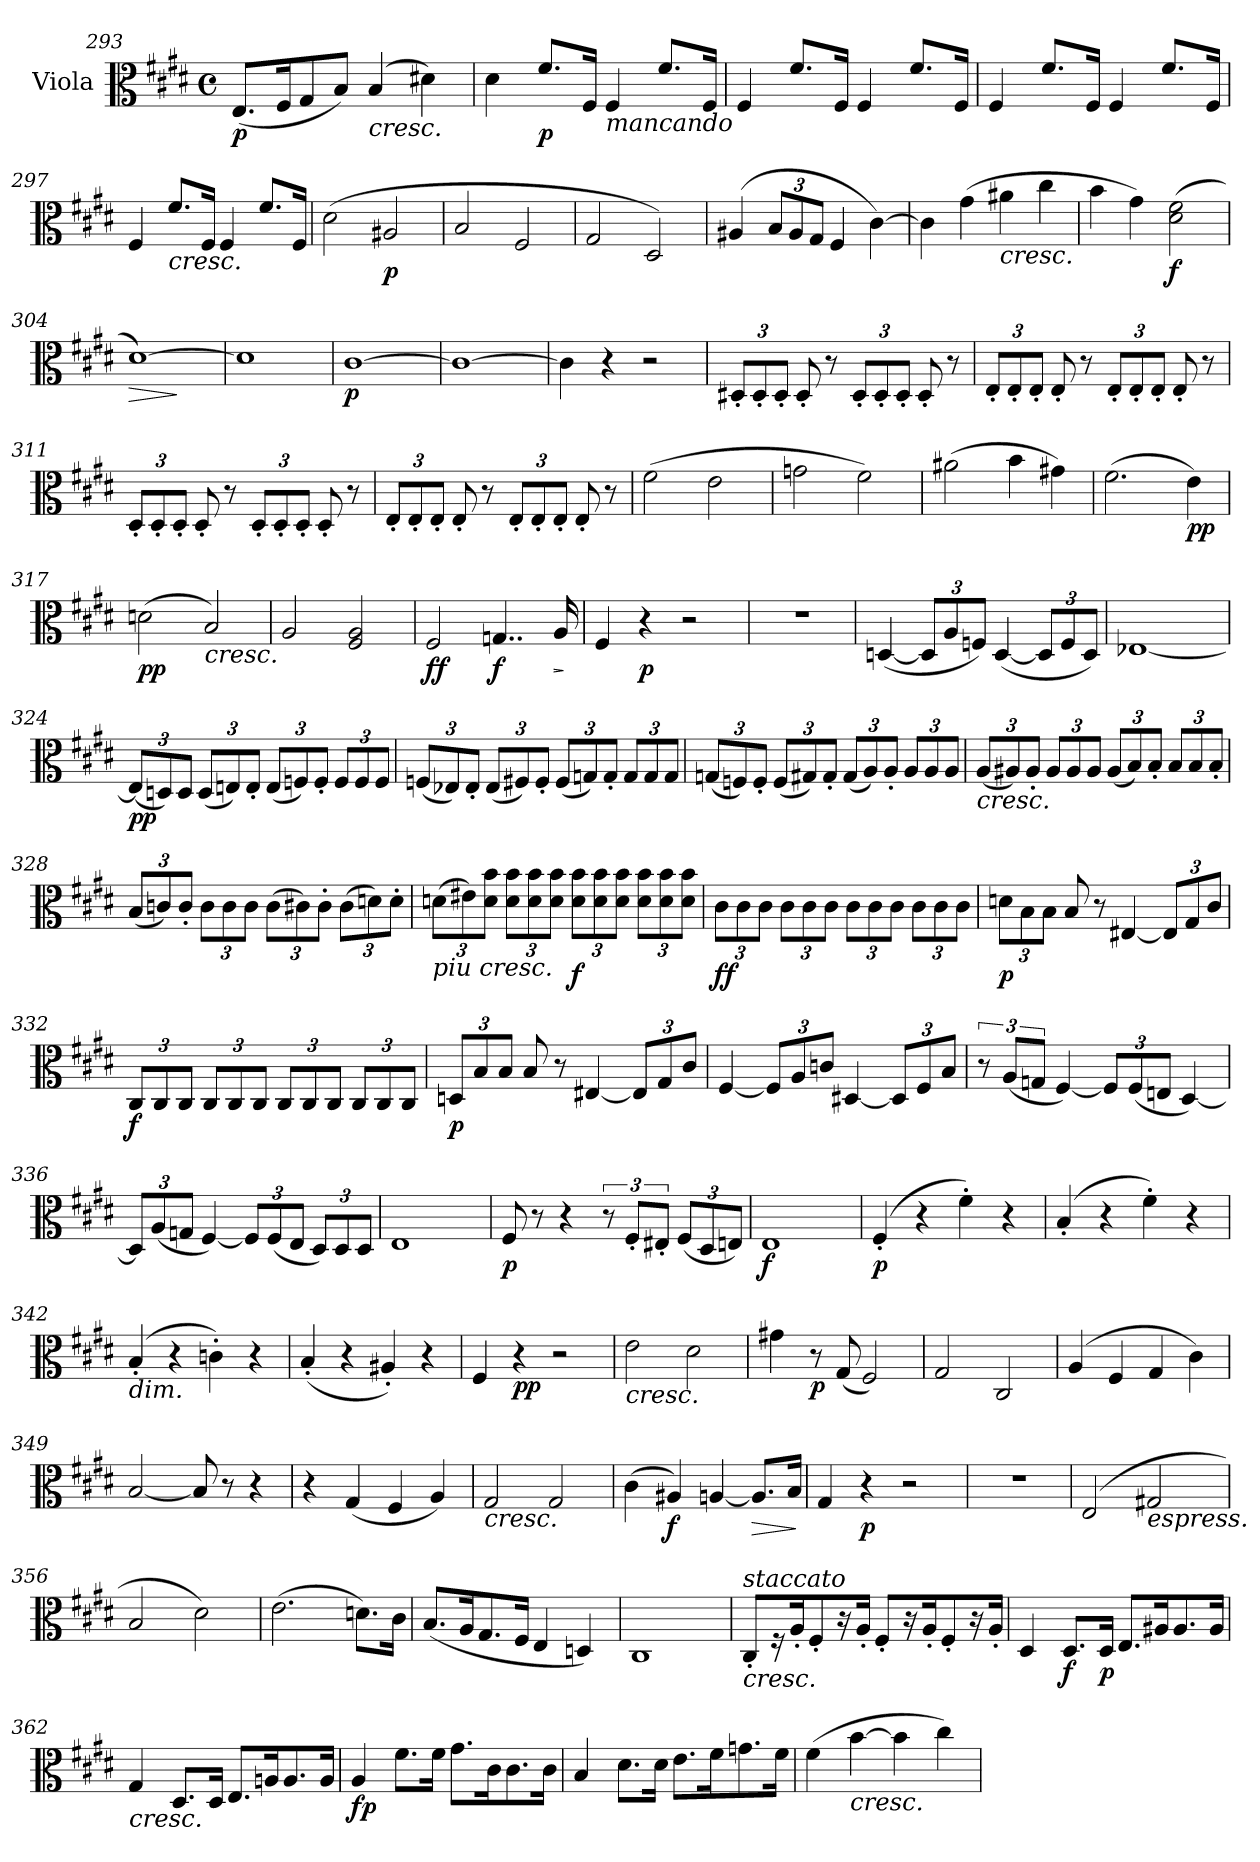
**kern	**dynam
*part1	*part1
*staff1	*staff1
*I"Viola	*
*I'Vla	*
*clefC3	*
*k[f#c#g#d#]	*
*E:	*
*M4/4	*
*met(c)	*
=293	=293
(8.EL	p
16F#K	.
8G#	.
8BJ)	.
!LO:TX:b:i:t=cresc.	!
(4B	.
4d#X)	.
=294	=294
4d#	.
8.f#L	p
16F#Jk	.
!LO:TX:b:i:t=mancando	!
4F#	.
8.f#L	.
16F#Jk	.
=295	=295
4F#	.
8.f#L	.
16F#Jk	.
4F#	.
8.f#L	.
16F#Jk	.
=296	=296
4F#	.
8.f#L	.
16F#Jk	.
4F#	.
8.f#L	.
16F#Jk	.
=297	=297
4F#	.
!LO:TX:b:i:t=cresc.	!
8.f#L	.
16F#Jk	.
4F#	.
8.f#L	.
16F#Jk	.
=298	=298
(2d#	.
2A#X	p
=299	=299
2B	.
2F#	.
=300	=300
2G#	.
2D#)	.
=301	=301
(<4A#X	.
12BL	.
12A#	.
12G#J	.
4F#	.
[4c#)	.
=302	=302
4c#]	.
(4g#	.
!LO:TX:b:i:t=cresc.	!
4a#X	.
4cc#	.
=303	=303
4b	.
4g#)	.
(2d# 2f#	f
=304	=304
!	!LO:HP:b
[1d#)	>
.	]
=305	=305
1d#]	.
=306	=306
[1c#	p
=307	=307
1c#_	.
=308	=308
4c#]	.
4r	.
2r	.
=309	=309
12D#X'L	.
12D#'	.
12D#'J	.
8D#'	.
8r	.
12D#'L	.
12D#'	.
12D#'J	.
8D#'	.
8r	.
=310	=310
12E'L	.
12E'	.
12E'J	.
8E'	.
8r	.
12E'L	.
12E'	.
12E'J	.
8E'	.
8r	.
=311	=311
12D#'L	.
12D#'	.
12D#'J	.
8D#'	.
8r	.
12D#'L	.
12D#'	.
12D#'J	.
8D#'	.
8r	.
=312	=312
12E'L	.
12E'	.
12E'J	.
8E'	.
8r	.
12E'L	.
12E'	.
12E'J	.
8E'	.
8r	.
=313	=313
(2f#	.
2e	.
=314	=314
2gn	.
2f#)	.
=315	=315
(2a#X	.
4b	.
4g#X)	.
=316	=316
(2.f#	.
4e)	pp
=317	=317
(2dn	pp
!LO:TX:b:i:t=cresc.	!
2B)	.
=318	=318
2A	.
2F# 2A	.
=319	=319
2F#	ff
4..Gn	f
!	!LO:HP:b
16A	>
.	]
=320	=320
4F#	.
4r	p
2r	.
=321	=321
1r	.
=322	=322
([4Dn	.
12DL]	.
12A	.
12FnJ)	.
([4D	.
12DL]	.
12F	.
12DJ)	.
=323	=323
[1E-X	.
=324	=324
(12E-L]	pp
12Dn)	.
12DJ	.
(12DL	.
12En)	.
12E'J	.
(12EL	.
12Fn)	.
12F'J	.
12FL	.
12F	.
12FJ	.
=325	=325
(12FnL	.
12E-X)	.
12E-'J	.
(12E-L	.
12F#X)	.
12F#'J	.
(12F#L	.
12Gn)	.
12G'J	.
12GL	.
12G	.
12GJ	.
=326	=326
(12GnL	.
12Fn)	.
12F'J	.
(12FL	.
12G#X)	.
12G#'J	.
(12G#L	.
12A)	.
12A'J	.
12AL	.
12A	.
12AJ	.
=327	=327
!LO:TX:b:i:t=cresc.	!
(12AL	.
12A#X)	.
12A#'J	.
12A#L	.
12A#	.
12A#J	.
(12A#L	.
12B)	.
12B'J	.
12BL	.
12B	.
12B'J	.
=328	=328
(12BL	.
12cn)	.
12c'J	.
12cL	.
12c	.
12cJ	.
(12cL	.
12c#X)	.
12c#'J	.
(12c#L	.
12dn)	.
12d'J	.
=329	=329
!LO:TX:b:i:t=piu cresc.	!
(12dnL	.
12e#X)	.
12d 12bJ	.
12d 12bL	.
12d 12b	.
12d 12bJ	.
12d 12bL	f
12d 12b	.
12d 12bJ	.
12d 12bL	.
12d 12b	.
12d 12bJ	.
=330	=330
12c#L	ff
12c#	.
12c#J	.
12c#L	.
12c#	.
12c#J	.
12c#L	.
12c#	.
12c#J	.
12c#L	.
12c#	.
12c#J	.
=331	=331
12dnL	p
12B	.
12BJ	.
8B	.
8r	.
[4E#X	.
12E#L]	.
12G#	.
12c#J	.
=332	=332
12C#L	f
12C#	.
12C#J	.
12C#L	.
12C#	.
12C#J	.
12C#L	.
12C#	.
12C#J	.
12C#L	.
12C#	.
12C#J	.
=333	=333
12DnL	p
12B	.
12BJ	.
8B	.
8r	.
[4E#X	.
12E#L]	.
12G#	.
12c#J	.
=334	=334
[4F#	.
12F#L]	.
12A	.
12cnJ	.
[4D#X	.
12D#L]	.
12F#	.
12BJ	.
=335	=335
12r	.
(12AL	.
12GnJ	.
[4F#)	.
12F#L]	.
(12F#	.
12EnJ	.
[4D#)	.
=336	=336
12D#L]	.
(12A	.
12GnJ	.
[4F#)	.
12F#L]	.
(12F#	.
12EJ	.
12D#L)	.
12D#	.
12D#J	.
=337	=337
1E	.
=338	=338
8F#	p
8r	.
4r	.
12r	.
12F#'L	.
12E#X'J	.
(12F#L	.
12D#	.
12EnJ)	.
=339	=339
1E	f
=340	=340
(>4F#'	p
4r	.
4f#')	.
4r	.
=341	=341
(>4B'	.
4r	.
4f#')	.
4r	.
=342	=342
!LO:TX:b:i:t=dim.	!
(<4B'	.
4r	.
4cn')	.
4r	.
=343	=343
(<4B'	.
4r	.
4A#X')	.
4r	.
=344	=344
4F#	.
4r	pp
2r	.
=345	=345
!LO:TX:b:i:t=cresc.	!
2e	.
2d#	.
=346	=346
4g#X	.
8r	p
(8G#	.
2F#)	.
=347	=347
2G#	.
2C#	.
=348	=348
(4A	.
4F#	.
4G#	.
4c#)	.
=349	=349
[2B	.
8B]	.
8r	.
4r	.
=350	=350
4r	.
(4G#	.
4F#	.
4A)	.
=351	=351
!LO:TX:b:i:t=cresc.	!
2G#	.
2G#	.
=352	=352
(<4c#	.
4A#X)	f
[4An	.
!	!LO:HP:b
8.AL]	>
16BJk	.
.	]
=353	=353
4G#	.
4r	p
2r	.
=354	=354
1r	.
=355	=355
(2E	.
!LO:TX:b:i:t=espress.	!
2G#X	.
=356	=356
2B	.
2d#)	.
=357	=357
(2.e	.
8.dnL)	.
16c#Jk	.
=358	=358
(8.BL	.
16AK	.
8.G#	.
16F#Jk	.
4E	.
4Dn)	.
=359	=359
1C#	.
=360	=360
!LO:TX:a:i:t=staccato	!
!LO:TX:b:i:t=cresc.	!
8C#'L	.
16r	.
16A'K	.
8F#'	.
16r	.
16A'Jk	.
8F#'L	.
16r	.
16A'K	.
8F#'	.
16r	.
16A'Jk	.
=361	=361
4D#	.
8.D#L	f
16D#Jk	p
8.EL	.
16A#XK	.
8.A#	.
16A#Jk	.
=362	=362
!LO:TX:b:i:t=cresc.	!
4G#	.
8.D#L	.
16D#Jk	.
8.EL	.
16AnK	.
8.A	.
16AJk	.
=363	=363
4A	fp
8.f#L	.
16f#Jk	.
8.g#L	.
16c#K	.
8.c#	.
16c#Jk	.
=364	=364
4B	.
8.d#L	.
16d#Jk	.
8.eL	.
16f#K	.
8.gn	.
16f#Jk	.
=365	=365
(4f#	.
!LO:TX:b:i:t=cresc.	!
[4b	.
4b]	.
4cc#)	.
=	=
*-	*-
